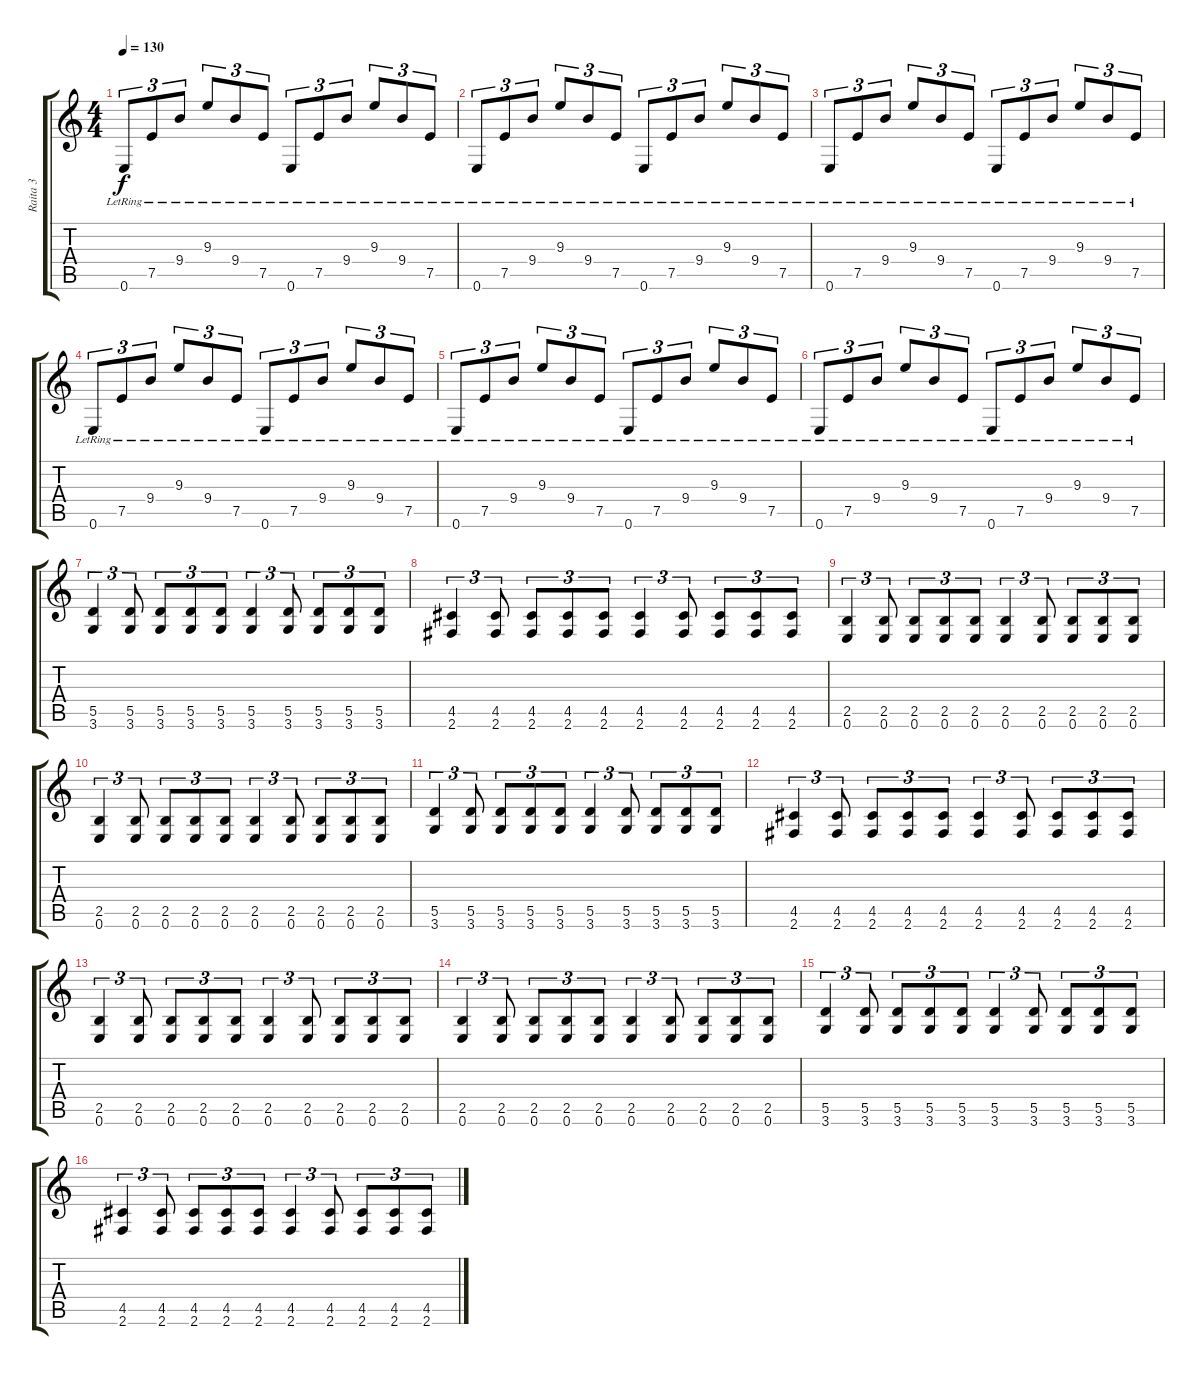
\track ("Raita 3" "Raita 3") {instrument overdrivenguitar}
\staff {score tabs}
\tuning (E4 B3 G3 D3 A2 E2) {hide}
\ts (4 4)
\tempo 130
\clef g2
\ks c
0.6{lr}.8{tu (3 2) dy f} 7.5{lr}.8{tu (3 2)} 9.4{lr}.8{tu (3 2)} 9.3{lr}.8{tu (3 2)} 9.4{lr}.8{tu (3 2)} 7.5{lr}.8{tu (3 2)} 0.6{lr}.8{tu (3 2)} 7.5{lr}.8{tu (3 2)} 9.4{lr}.8{tu (3 2)} 9.3{lr}.8{tu (3 2)} 9.4{lr}.8{tu (3 2)} 7.5{lr}.8{tu (3 2)} |
0.6{lr}.8{tu (3 2)} 7.5{lr}.8{tu (3 2)} 9.4{lr}.8{tu (3 2)} 9.3{lr}.8{tu (3 2)} 9.4{lr}.8{tu (3 2)} 7.5{lr}.8{tu (3 2)} 0.6{lr}.8{tu (3 2)} 7.5{lr}.8{tu (3 2)} 9.4{lr}.8{tu (3 2)} 9.3{lr}.8{tu (3 2)} 9.4{lr}.8{tu (3 2)} 7.5{lr}.8{tu (3 2)} |
0.6{lr}.8{tu (3 2)} 7.5{lr}.8{tu (3 2)} 9.4{lr}.8{tu (3 2)} 9.3{lr}.8{tu (3 2)} 9.4{lr}.8{tu (3 2)} 7.5{lr}.8{tu (3 2)} 0.6{lr}.8{tu (3 2)} 7.5{lr}.8{tu (3 2)} 9.4{lr}.8{tu (3 2)} 9.3{lr}.8{tu (3 2)} 9.4{lr}.8{tu (3 2)} 7.5{lr}.8{tu (3 2)} |
0.6{lr}.8{tu (3 2)} 7.5{lr}.8{tu (3 2)} 9.4{lr}.8{tu (3 2)} 9.3{lr}.8{tu (3 2)} 9.4{lr}.8{tu (3 2)} 7.5{lr}.8{tu (3 2)} 0.6{lr}.8{tu (3 2)} 7.5{lr}.8{tu (3 2)} 9.4{lr}.8{tu (3 2)} 9.3{lr}.8{tu (3 2)} 9.4{lr}.8{tu (3 2)} 7.5{lr}.8{tu (3 2)} |
0.6{lr}.8{tu (3 2)} 7.5{lr}.8{tu (3 2)} 9.4{lr}.8{tu (3 2)} 9.3{lr}.8{tu (3 2)} 9.4{lr}.8{tu (3 2)} 7.5{lr}.8{tu (3 2)} 0.6{lr}.8{tu (3 2)} 7.5{lr}.8{tu (3 2)} 9.4{lr}.8{tu (3 2)} 9.3{lr}.8{tu (3 2)} 9.4{lr}.8{tu (3 2)} 7.5{lr}.8{tu (3 2)} |
0.6{lr}.8{tu (3 2)} 7.5{lr}.8{tu (3 2)} 9.4{lr}.8{tu (3 2)} 9.3{lr}.8{tu (3 2)} 9.4{lr}.8{tu (3 2)} 7.5{lr}.8{tu (3 2)} 0.6{lr}.8{tu (3 2)} 7.5{lr}.8{tu (3 2)} 9.4{lr}.8{tu (3 2)} 9.3{lr}.8{tu (3 2)} 9.4{lr}.8{tu (3 2)} 7.5{lr}.8{tu (3 2)} |
(5.5 3.6).4{tu (3 2)} (5.5 3.6).8{tu (3 2)} (5.5 3.6).8{tu (3 2)} (5.5 3.6).8{tu (3 2)} (5.5 3.6).8{tu (3 2)} (5.5 3.6).4{tu (3 2)} (5.5 3.6).8{tu (3 2)} (5.5 3.6).8{tu (3 2)} (5.5 3.6).8{tu (3 2)} (5.5 3.6).8{tu (3 2)} |
(4.5 2.6).4{tu (3 2)} (4.5 2.6).8{tu (3 2)} (4.5 2.6).8{tu (3 2)} (4.5 2.6).8{tu (3 2)} (4.5 2.6).8{tu (3 2)} (4.5 2.6).4{tu (3 2)} (4.5 2.6).8{tu (3 2)} (4.5 2.6).8{tu (3 2)} (4.5 2.6).8{tu (3 2)} (4.5 2.6).8{tu (3 2)} |
(2.5 0.6).4{tu (3 2)} (2.5 0.6).8{tu (3 2)} (2.5 0.6).8{tu (3 2)} (2.5 0.6).8{tu (3 2)} (2.5 0.6).8{tu (3 2)} (2.5 0.6).4{tu (3 2)} (2.5 0.6).8{tu (3 2)} (2.5 0.6).8{tu (3 2)} (2.5 0.6).8{tu (3 2)} (2.5 0.6).8{tu (3 2)} |
(2.5 0.6).4{tu (3 2)} (2.5 0.6).8{tu (3 2)} (2.5 0.6).8{tu (3 2)} (2.5 0.6).8{tu (3 2)} (2.5 0.6).8{tu (3 2)} (2.5 0.6).4{tu (3 2)} (2.5 0.6).8{tu (3 2)} (2.5 0.6).8{tu (3 2)} (2.5 0.6).8{tu (3 2)} (2.5 0.6).8{tu (3 2)} |
(5.5 3.6).4{tu (3 2)} (5.5 3.6).8{tu (3 2)} (5.5 3.6).8{tu (3 2)} (5.5 3.6).8{tu (3 2)} (5.5 3.6).8{tu (3 2)} (5.5 3.6).4{tu (3 2)} (5.5 3.6).8{tu (3 2)} (5.5 3.6).8{tu (3 2)} (5.5 3.6).8{tu (3 2)} (5.5 3.6).8{tu (3 2)} |
(4.5 2.6).4{tu (3 2)} (4.5 2.6).8{tu (3 2)} (4.5 2.6).8{tu (3 2)} (4.5 2.6).8{tu (3 2)} (4.5 2.6).8{tu (3 2)} (4.5 2.6).4{tu (3 2)} (4.5 2.6).8{tu (3 2)} (4.5 2.6).8{tu (3 2)} (4.5 2.6).8{tu (3 2)} (4.5 2.6).8{tu (3 2)} |
(2.5 0.6).4{tu (3 2)} (2.5 0.6).8{tu (3 2)} (2.5 0.6).8{tu (3 2)} (2.5 0.6).8{tu (3 2)} (2.5 0.6).8{tu (3 2)} (2.5 0.6).4{tu (3 2)} (2.5 0.6).8{tu (3 2)} (2.5 0.6).8{tu (3 2)} (2.5 0.6).8{tu (3 2)} (2.5 0.6).8{tu (3 2)} |
(2.5 0.6).4{tu (3 2)} (2.5 0.6).8{tu (3 2)} (2.5 0.6).8{tu (3 2)} (2.5 0.6).8{tu (3 2)} (2.5 0.6).8{tu (3 2)} (2.5 0.6).4{tu (3 2)} (2.5 0.6).8{tu (3 2)} (2.5 0.6).8{tu (3 2)} (2.5 0.6).8{tu (3 2)} (2.5 0.6).8{tu (3 2)} |
(5.5 3.6).4{tu (3 2)} (5.5 3.6).8{tu (3 2)} (5.5 3.6).8{tu (3 2)} (5.5 3.6).8{tu (3 2)} (5.5 3.6).8{tu (3 2)} (5.5 3.6).4{tu (3 2)} (5.5 3.6).8{tu (3 2)} (5.5 3.6).8{tu (3 2)} (5.5 3.6).8{tu (3 2)} (5.5 3.6).8{tu (3 2)} |
(4.5 2.6).4{tu (3 2)} (4.5 2.6).8{tu (3 2)} (4.5 2.6).8{tu (3 2)} (4.5 2.6).8{tu (3 2)} (4.5 2.6).8{tu (3 2)} (4.5 2.6).4{tu (3 2)} (4.5 2.6).8{tu (3 2)} (4.5 2.6).8{tu (3 2)} (4.5 2.6).8{tu (3 2)} (4.5 2.6).8{tu (3 2)}
